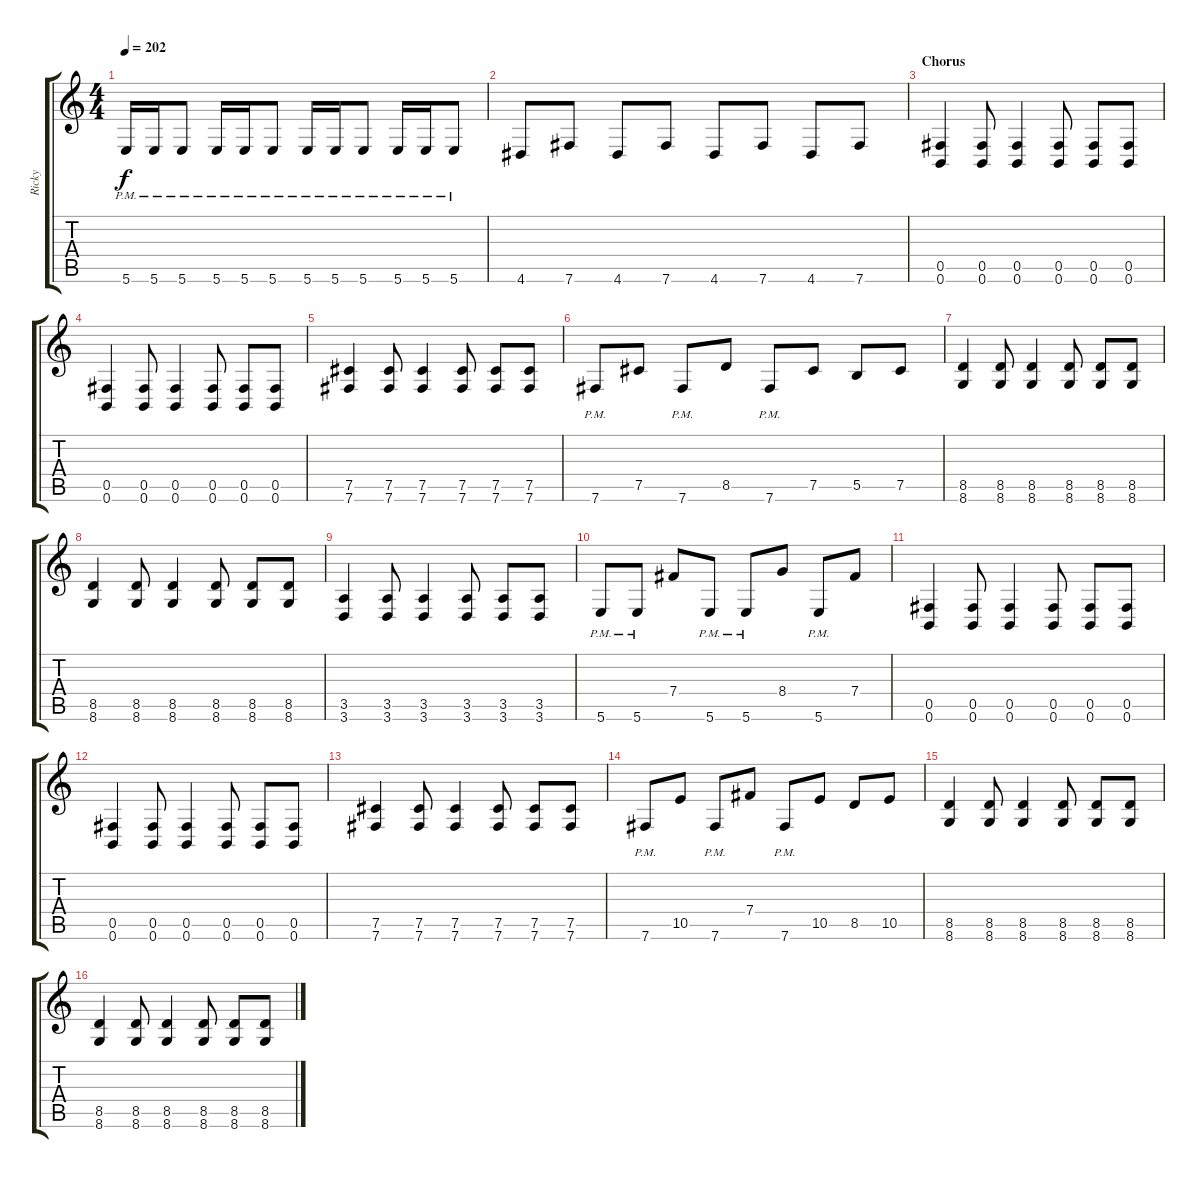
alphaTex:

\track ("Ricky " "Ricky ") {instrument distortionguitar}
\staff {score tabs}
\tuning (Db4 Ab3 E3 B2 Gb2 B1) {hide}
\ts (4 4)
\tempo 202
\clef g2
\ks c
5.6{pm}.16{dy f} 5.6{pm}.16 5.6{pm}.8 5.6{pm}.16 5.6{pm}.16 5.6{pm}.8 5.6{pm}.16 5.6{pm}.16 5.6{pm}.8 5.6{pm}.16 5.6{pm}.16 5.6{pm}.8 |
4.6.8 7.6.8 4.6.8 7.6.8 4.6.8 7.6.8 4.6.8 7.6.8 |
\section ("" "Chorus")
(0.5 0.6).4 (0.5 0.6).8 (0.5 0.6).4 (0.5 0.6).8 (0.5 0.6).8 (0.5 0.6).8 |
(0.5 0.6).4 (0.5 0.6).8 (0.5 0.6).4 (0.5 0.6).8 (0.5 0.6).8 (0.5 0.6).8 |
(7.5 7.6).4 (7.5 7.6).8 (7.5 7.6).4 (7.5 7.6).8 (7.5 7.6).8 (7.5 7.6).8 |
7.6{pm}.8 7.5.8 7.6{pm}.8 8.5.8 7.6{pm}.8 7.5.8 5.5.8 7.5.8 |
(8.5 8.6).4 (8.5 8.6).8 (8.5 8.6).4 (8.5 8.6).8 (8.5 8.6).8 (8.5 8.6).8 |
(8.5 8.6).4 (8.5 8.6).8 (8.5 8.6).4 (8.5 8.6).8 (8.5 8.6).8 (8.5 8.6).8 |
(3.5 3.6).4 (3.5 3.6).8 (3.5 3.6).4 (3.5 3.6).8 (3.5 3.6).8 (3.5 3.6).8 |
5.6{pm}.8 5.6{pm}.8 7.4.8 5.6{pm}.8 5.6{pm}.8 8.4.8 5.6{pm}.8 7.4.8 |
(0.5 0.6).4 (0.5 0.6).8 (0.5 0.6).4 (0.5 0.6).8 (0.5 0.6).8 (0.5 0.6).8 |
(0.5 0.6).4 (0.5 0.6).8 (0.5 0.6).4 (0.5 0.6).8 (0.5 0.6).8 (0.5 0.6).8 |
(7.5 7.6).4 (7.5 7.6).8 (7.5 7.6).4 (7.5 7.6).8 (7.5 7.6).8 (7.5 7.6).8 |
7.6{pm}.8 10.5.8 7.6{pm}.8 7.4.8 7.6{pm}.8 10.5.8 8.5.8 10.5.8 |
(8.5 8.6).4 (8.5 8.6).8 (8.5 8.6).4 (8.5 8.6).8 (8.5 8.6).8 (8.5 8.6).8 |
(8.5 8.6).4 (8.5 8.6).8 (8.5 8.6).4 (8.5 8.6).8 (8.5 8.6).8 (8.5 8.6).8
